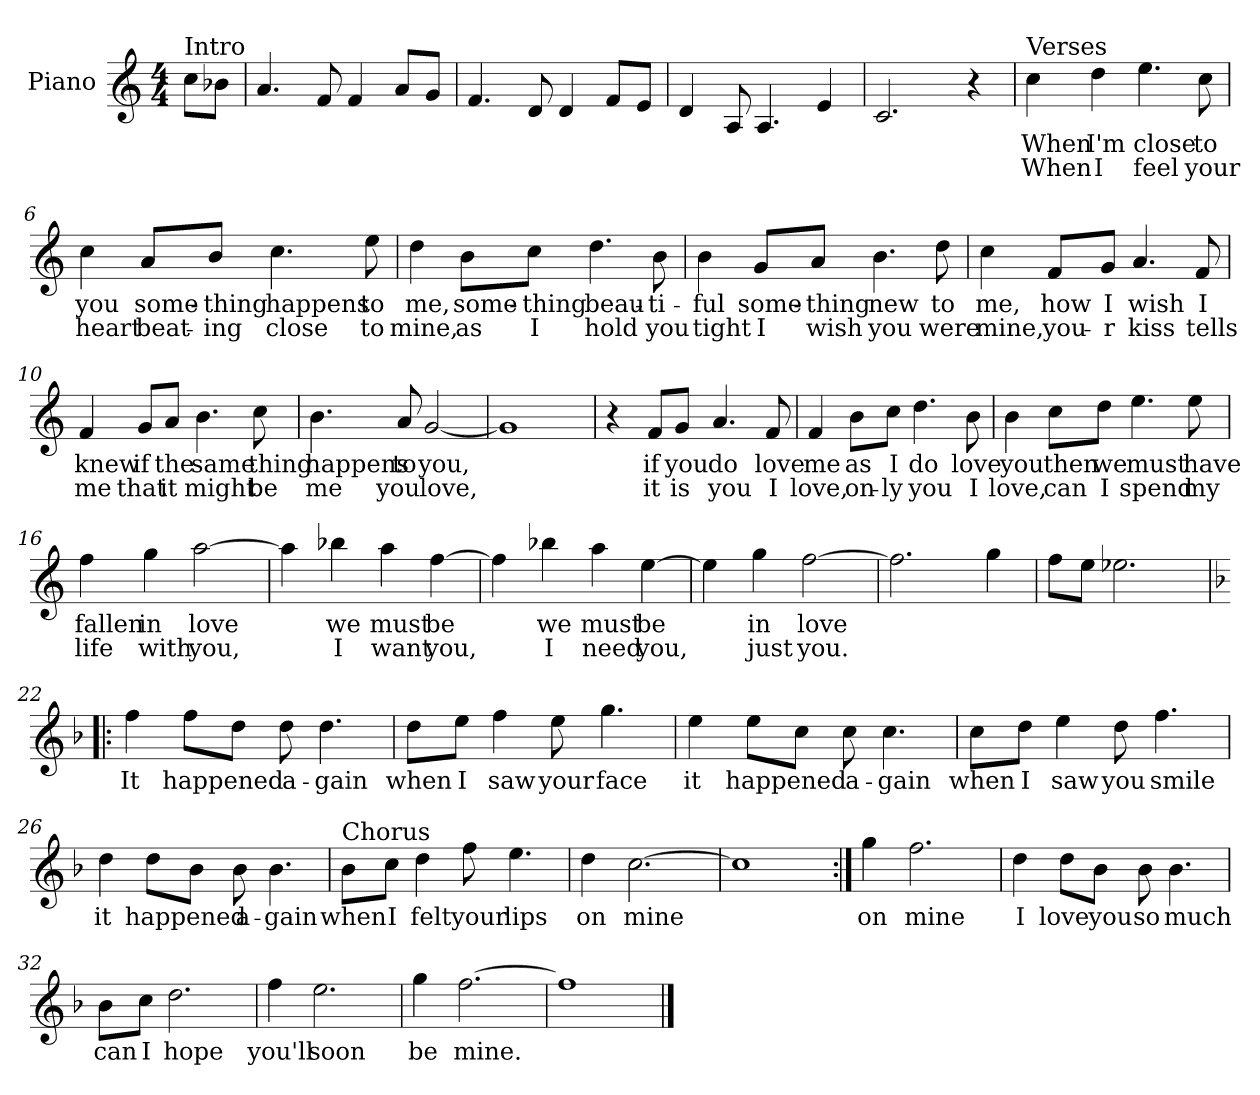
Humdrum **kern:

**kern	**text	**text
*part1	*part1	*part1
*staff1	*staff1	*staff1
*I"Piano	*	*
*I'Pno	*	*
*clefG2	*	*
*k[]	*	*
*C:	*	*
*M4/4	*	*
=	=	=
!LO:TX:a:t=Intro	!	!
8cc\L	.	.
8b-X\J	.	.
=1	=1	=1
4.a/	.	.
8f/	.	.
4f/	.	.
8a/L	.	.
8g/J	.	.
=2	=2	=2
4.f/	.	.
8d/	.	.
4d/	.	.
8f/L	.	.
8e/J	.	.
=3	=3	=3
4d/	.	.
8A/	.	.
4.A/	.	.
4e/	.	.
=4	=4	=4
2.c/	.	.
4r	.	.
!!LO:LB:g=z
=5	=5	=5
!LO:TX:a:t=Verses	!	!
4cc\	When	When
4dd\	I'm	I
4.ee\	close	feel
8cc\	to	your
=6	=6	=6
4cc\	you	heart
8a/L	some-	beat-
8b/J	-thing	-ing
4.cc\	happens	close
8ee\	to	to
=7	=7	=7
4dd\	me,	mine,
8b\L	some-	as
8cc\J	-thing	I
4.dd\	beau-	hold
8b\	-ti-	you
!!LO:LB:g=z
=8	=8	=8
4b\	-ful	tight
8g/L	some-	I
8a/J	-thing	wish
4.b\	new	you
8dd\	to	were
=9	=9	=9
4cc\	me,	mine,
8f/L	how	you-
8g/J	I	-r
4.a/	wish	kiss
8f/	I	tells
=10	=10	=10
4f/	knew	me
8g/L	if	that
8a/J	the	it
4.b\	same	might
8cc\	thing	be
!!LO:LB:g=z
=11	=11	=11
4.b\	happens	me
8a/	to	you
[2g/	you,	love,
=12	=12	=12
1g]	.	.
=13	=13	=13
4r	.	.
8f/L	if	it
8g/J	you	is
4.a/	do	you
8f/	love	I
=14	=14	=14
4f/	me	love,
8b\L	as	on-
8cc\J	I	-ly
4.dd\	do	you
8b\	love	I
=15	=15	=15
4b\	you	love,
8cc\L	then	can
8dd\J	we	I
4.ee\	must	spend
8ee\	have	my
!!LO:LB:g=z
=16	=16	=16
4ff\	fallen	life
4gg\	in	with
[2aa\	love	you,
=17	=17	=17
4aa\]	.	.
4bb-X\	we	I
4aa\	must	want
[4ff\	be	you,
=18	=18	=18
4ff\]	.	.
4bb-X\	we	I
4aa\	must	need
[4ee\	be	you,
=19	=19	=19
4ee\]	.	.
4gg\	in	just
[2ff\	love	you.
=20	=20	=20
2.ff\]	.	.
4gg\	.	.
=21	=21	=21
8ff\L	.	.
8ee\J	.	.
2.ee-X\	.	.
!!LO:LB:g=z
=22!|:	=22!|:	=22!|:
*k[b-]	*	*
*F:	*	*
4ff\	It	.
8ff\L	happened	.
8dd\J	.	.
8dd\	a-	.
4.dd\	-gain	.
=23	=23	=23
8dd\L	when	.
8ee\J	I	.
4ff\	saw	.
8ee\	your	.
4.gg\	face	.
=24	=24	=24
4ee\	it	.
8ee\L	happened	.
8cc\J	.	.
8cc\	a-	.
4.cc\	-gain	.
=25	=25	=25
8cc\L	when	.
8dd\J	I	.
4ee\	saw	.
8dd\	you	.
4.ff\	smile	.
!!LO:LB:g=z
=26	=26	=26
4dd\	it	.
8dd\L	happened	.
8b-\J	.	.
8b-\	a-	.
4.b-\	-gain	.
=27	=27	=27
!LO:TX:a:t=Chorus	!	!
8b-\L	when	.
8cc\J	I	.
4dd\	felt	.
8ff\	your	.
4.ee\	lips	.
=28	=28	=28
4dd\	on	.
[2.cc\	mine	.
=29	=29	=29
1cc]	.	.
!!LO:LB:g=z
=30:|!	=30:|!	=30:|!
4gg\	on	.
2.ff\	mine	.
=31	=31	=31
4dd\	I	.
8dd\L	love	.
8b-\J	you	.
8b-\	so	.
4.b-\	much	.
=32	=32	=32
8b-\L	can	.
8cc\J	I	.
2.dd\	hope	.
=33	=33	=33
4ff\	you'll	.
2.ee\	soon	.
=34	=34	=34
4gg\	be	.
[2.ff\	mine.	.
=35	=35	=35
1ff]	.	.
==	==	==
*-	*-	*-
